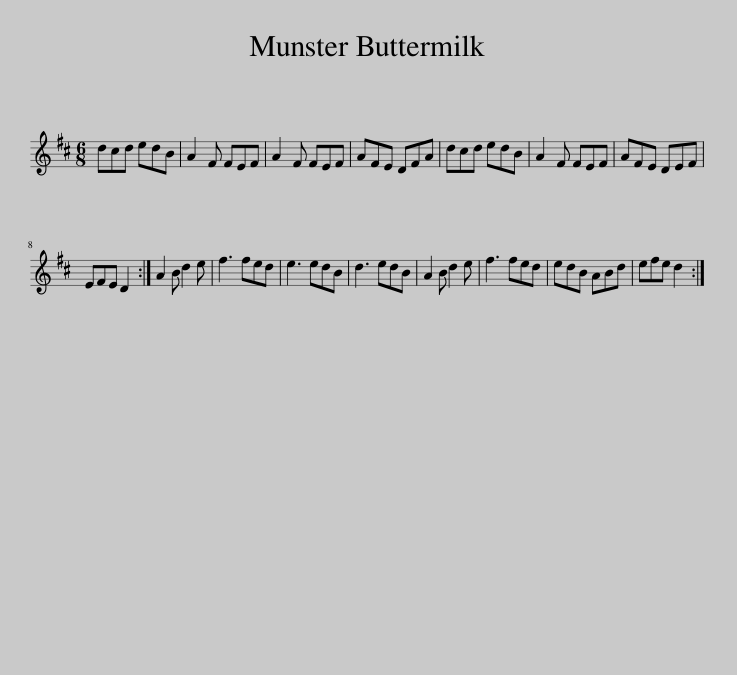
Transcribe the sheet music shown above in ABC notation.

X:1
L:1/8
M:6/8
I:linebreak $
K:D
V:1 treble
V:1
 dcd edB | A2 F FEF | A2 F FEF | AFE DFA | dcd edB | %5
 A2 F FEF | AFE DEF |$ EFE D2 :| A2 B d2 e | f3 fed | %10
 e3 edB | d3 edB | A2 B d2 e | f3 fed | edB ABd | %15
 efe d2 :| %16
